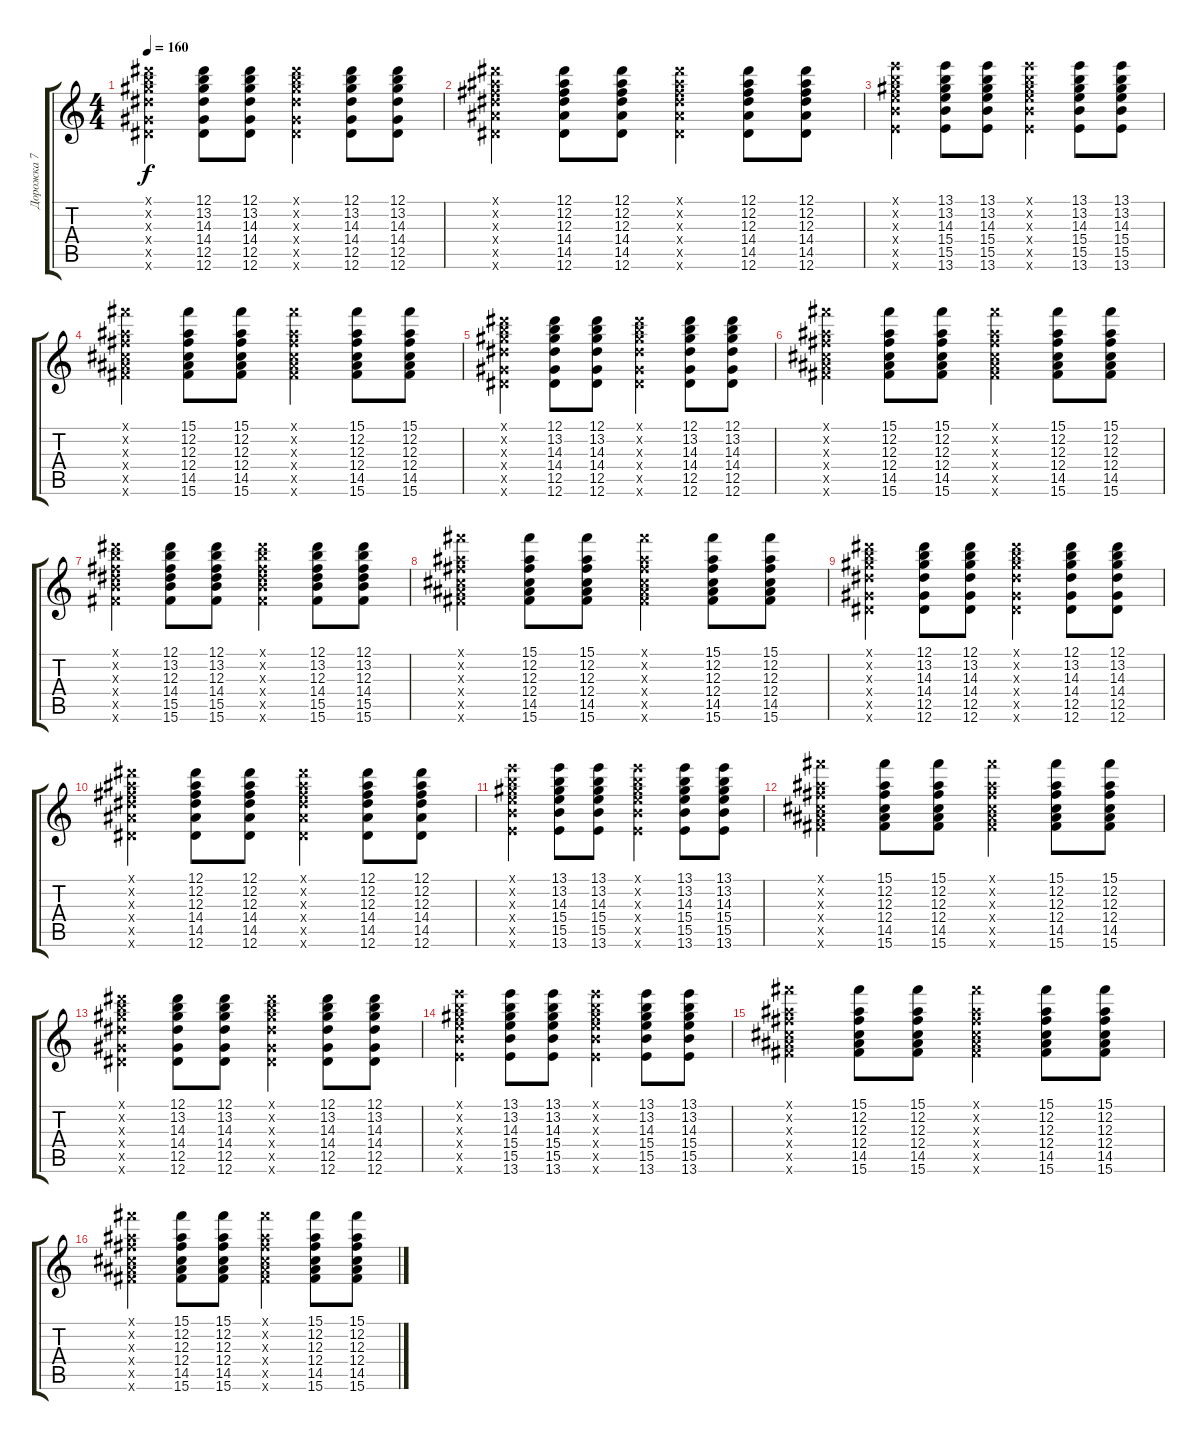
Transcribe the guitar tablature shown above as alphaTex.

\track ("Дорожка 7" "Дорожка 7") {instrument acousticguitarsteel}
\staff {score tabs}
\tuning (Eb4 Bb3 Gb3 Db3 Ab2 Eb2) {hide}
\ts (4 4)
\tempo 160
\clef g2
\ks c
(12.1{x} 13.2{x} 14.3{x} 14.4{x} 12.5{x} 12.6{x}).4{dy f} (12.1 13.2 14.3 14.4 12.5 12.6).8 (12.1 13.2 14.3 14.4 12.5 12.6).8 (12.1{x} 13.2{x} 14.3{x} 14.4{x} 12.5{x} 12.6{x}).4 (12.1 13.2 14.3 14.4 12.5 12.6).8 (12.1 13.2 14.3 14.4 12.5 12.6).8 |
(12.1{x} 12.2{x} 12.3{x} 14.4{x} 14.5{x} 12.6{x}).4 (12.1 12.2 12.3 14.4 14.5 12.6).8 (12.1 12.2 12.3 14.4 14.5 12.6).8 (12.1{x} 12.2{x} 12.3{x} 14.4{x} 14.5{x} 12.6{x}).4 (12.1 12.2 12.3 14.4 14.5 12.6).8 (12.1 12.2 12.3 14.4 14.5 12.6).8 |
(13.1{x} 13.2{x} 14.3{x} 15.4{x} 15.5{x} 13.6{x}).4 (13.1 13.2 14.3 15.4 15.5 13.6).8 (13.1 13.2 14.3 15.4 15.5 13.6).8 (13.1{x} 13.2{x} 14.3{x} 15.4{x} 15.5{x} 13.6{x}).4 (13.1 13.2 14.3 15.4 15.5 13.6).8 (13.1 13.2 14.3 15.4 15.5 13.6).8 |
(15.1{x} 12.2{x} 12.3{x} 12.4{x} 14.5{x} 15.6{x}).4 (15.1 12.2 12.3 12.4 14.5 15.6).8 (15.1 12.2 12.3 12.4 14.5 15.6).8 (15.1{x} 12.2{x} 12.3{x} 12.4{x} 14.5{x} 15.6{x}).4 (15.1 12.2 12.3 12.4 14.5 15.6).8 (15.1 12.2 12.3 12.4 14.5 15.6).8 |
(12.1{x} 13.2{x} 14.3{x} 14.4{x} 12.5{x} 12.6{x}).4 (12.1 13.2 14.3 14.4 12.5 12.6).8 (12.1 13.2 14.3 14.4 12.5 12.6).8 (12.1{x} 13.2{x} 14.3{x} 14.4{x} 12.5{x} 12.6{x}).4 (12.1 13.2 14.3 14.4 12.5 12.6).8 (12.1 13.2 14.3 14.4 12.5 12.6).8 |
(15.1{x} 12.2{x} 12.3{x} 12.4{x} 14.5{x} 15.6{x}).4 (15.1 12.2 12.3 12.4 14.5 15.6).8 (15.1 12.2 12.3 12.4 14.5 15.6).8 (15.1{x} 12.2{x} 12.3{x} 12.4{x} 14.5{x} 15.6{x}).4 (15.1 12.2 12.3 12.4 14.5 15.6).8 (15.1 12.2 12.3 12.4 14.5 15.6).8 |
(12.1{x} 13.2{x} 12.3{x} 14.4{x} 15.5{x} 15.6{x}).4 (12.1 13.2 12.3 14.4 15.5 15.6).8 (12.1 13.2 12.3 14.4 15.5 15.6).8 (12.1{x} 13.2{x} 12.3{x} 14.4{x} 15.5{x} 15.6{x}).4 (12.1 13.2 12.3 14.4 15.5 15.6).8 (12.1 13.2 12.3 14.4 15.5 15.6).8 |
(15.1{x} 12.2{x} 12.3{x} 12.4{x} 14.5{x} 15.6{x}).4 (15.1 12.2 12.3 12.4 14.5 15.6).8 (15.1 12.2 12.3 12.4 14.5 15.6).8 (15.1{x} 12.2{x} 12.3{x} 12.4{x} 14.5{x} 15.6{x}).4 (15.1 12.2 12.3 12.4 14.5 15.6).8 (15.1 12.2 12.3 12.4 14.5 15.6).8 |
(12.1{x} 13.2{x} 14.3{x} 14.4{x} 12.5{x} 12.6{x}).4 (12.1 13.2 14.3 14.4 12.5 12.6).8 (12.1 13.2 14.3 14.4 12.5 12.6).8 (12.1{x} 13.2{x} 14.3{x} 14.4{x} 12.5{x} 12.6{x}).4 (12.1 13.2 14.3 14.4 12.5 12.6).8 (12.1 13.2 14.3 14.4 12.5 12.6).8 |
(12.1{x} 12.2{x} 12.3{x} 14.4{x} 14.5{x} 12.6{x}).4 (12.1 12.2 12.3 14.4 14.5 12.6).8 (12.1 12.2 12.3 14.4 14.5 12.6).8 (12.1{x} 12.2{x} 12.3{x} 14.4{x} 14.5{x} 12.6{x}).4 (12.1 12.2 12.3 14.4 14.5 12.6).8 (12.1 12.2 12.3 14.4 14.5 12.6).8 |
(13.1{x} 13.2{x} 14.3{x} 15.4{x} 15.5{x} 13.6{x}).4 (13.1 13.2 14.3 15.4 15.5 13.6).8 (13.1 13.2 14.3 15.4 15.5 13.6).8 (13.1{x} 13.2{x} 14.3{x} 15.4{x} 15.5{x} 13.6{x}).4 (13.1 13.2 14.3 15.4 15.5 13.6).8 (13.1 13.2 14.3 15.4 15.5 13.6).8 |
(15.1{x} 12.2{x} 12.3{x} 12.4{x} 14.5{x} 15.6{x}).4 (15.1 12.2 12.3 12.4 14.5 15.6).8 (15.1 12.2 12.3 12.4 14.5 15.6).8 (15.1{x} 12.2{x} 12.3{x} 12.4{x} 14.5{x} 15.6{x}).4 (15.1 12.2 12.3 12.4 14.5 15.6).8 (15.1 12.2 12.3 12.4 14.5 15.6).8 |
(12.1{x} 13.2{x} 14.3{x} 14.4{x} 12.5{x} 12.6{x}).4 (12.1 13.2 14.3 14.4 12.5 12.6).8 (12.1 13.2 14.3 14.4 12.5 12.6).8 (12.1{x} 13.2{x} 14.3{x} 14.4{x} 12.5{x} 12.6{x}).4 (12.1 13.2 14.3 14.4 12.5 12.6).8 (12.1 13.2 14.3 14.4 12.5 12.6).8 |
(13.1{x} 13.2{x} 14.3{x} 15.4{x} 15.5{x} 13.6{x}).4 (13.1 13.2 14.3 15.4 15.5 13.6).8 (13.1 13.2 14.3 15.4 15.5 13.6).8 (13.1{x} 13.2{x} 14.3{x} 15.4{x} 15.5{x} 13.6{x}).4 (13.1 13.2 14.3 15.4 15.5 13.6).8 (13.1 13.2 14.3 15.4 15.5 13.6).8 |
(15.1{x} 12.2{x} 12.3{x} 12.4{x} 14.5{x} 15.6{x}).4 (15.1 12.2 12.3 12.4 14.5 15.6).8 (15.1 12.2 12.3 12.4 14.5 15.6).8 (15.1{x} 12.2{x} 12.3{x} 12.4{x} 14.5{x} 15.6{x}).4 (15.1 12.2 12.3 12.4 14.5 15.6).8 (15.1 12.2 12.3 12.4 14.5 15.6).8 |
(15.1{x} 12.2{x} 12.3{x} 12.4{x} 14.5{x} 15.6{x}).4 (15.1 12.2 12.3 12.4 14.5 15.6).8 (15.1 12.2 12.3 12.4 14.5 15.6).8 (15.1{x} 12.2{x} 12.3{x} 12.4{x} 14.5{x} 15.6{x}).4 (15.1 12.2 12.3 12.4 14.5 15.6).8 (15.1 12.2 12.3 12.4 14.5 15.6).8
